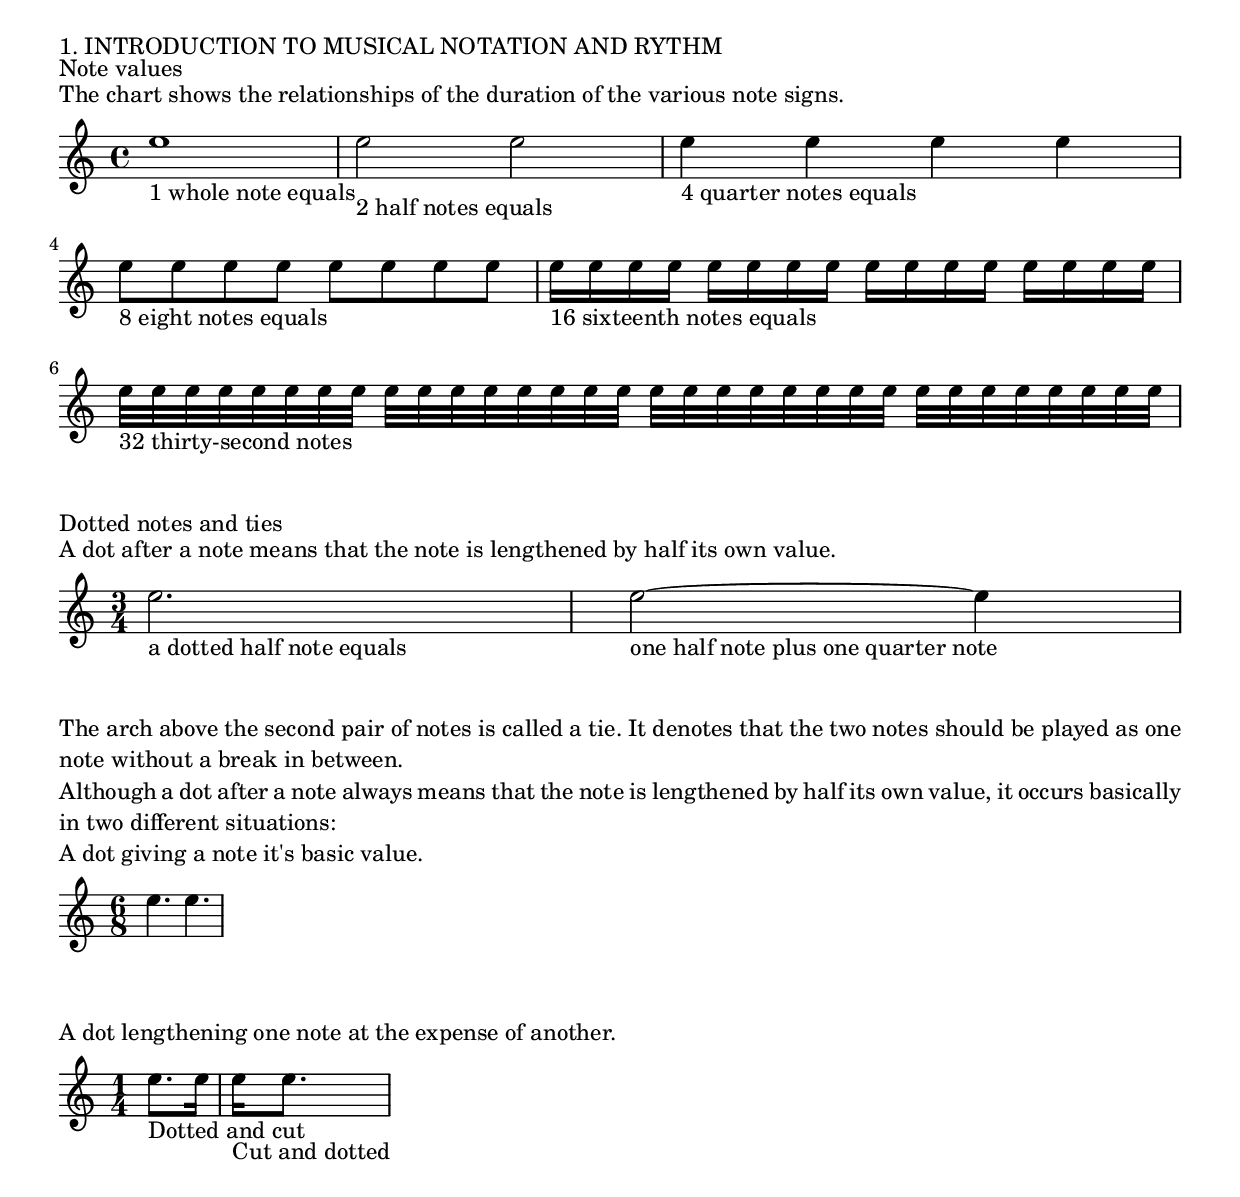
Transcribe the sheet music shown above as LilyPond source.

%{
    MPD Bagpipe Tutor.
%}

\version "2.12.0"

\include "bagpipe.ly"
%{
    Locally customized stuff and helper macros.
%}

\version "2.12.0"

% Use \nudge before a single grace note between two major notes
% if you want to move the grace to a more centered position. Tweak the
% \nudgeFactor to get the grace note to where you want it.
nudgeFactor = #'(-1 . 0)
nudge = {
  \once \override Staff.NoteHead #'extra-offset = \nudgeFactor
  \once \override Staff.Stem #'extra-offset = \nudgeFactor
}

% Use \space to put extra space between two notes to, for instance get a
% glissando to be more visible. Tweak the \spaceFactor to get the space
% you want.
spaceFactor = #1.5
space = \once \override Score.SeparationItem #'padding = \spaceFactor

% Make room for a low A or low G gracenote.
#(define (lowerBeam left right)
  (ly:export
   #{ \once \override Beam #'positions = #(cons $left $right) #}))


% Global settings
\paper { indent = 0\mm }

\markup { 1. INTRODUCTION TO MUSICAL NOTATION AND RYTHM }

\markup { Note values }

\markuplines {
  \justified-lines { 
    The chart shows the relationships of the duration of the various note signs.
  }
}

\score {
{
  e1_\markup {1 whole note equals}
  e2_\markup {2 half notes equals} e2
  e4_\markup {4 quarter notes equals} \repeat unfold 3 {e4}
  \break
  e8_\markup {8 eight notes equals} \repeat unfold 7 {e8}
  e16_\markup {16 sixteenth notes equals} \repeat unfold 15 {e16}
  e32_\markup {32 thirty-second notes} \repeat unfold 31 {e32}
}
\layout { ragged-right = ##f }
}

\markup { Dotted notes and ties }

\markuplines {
  \justified-lines { 
    A dot after a note means that the note is lengthened by half its own value.
  }
}

\score {
{
  \time 3/4
  e2._\markup {a dotted half note equals}
  e2_\markup {one half note plus one quarter note} ~ e4
}
\layout { ragged-right = ##f }
}

\markuplines {
  \justified-lines { 
    The arch above the second pair of notes is called a tie. It denotes that 
    the two notes should be played as one note without a break in between.
  }
  \justified-lines {
    Although a dot after a note always means that the note is lengthened by 
    half its own value, it occurs basically in two different situations:
  }
  \justified-lines {
    A dot giving a note it's basic value.
  }
}

\score {
{
  \time 6/8
  e4. e4.
}
\layout { ragged-right = ##t }
}

\markuplines {
  \justified-lines { 
    A dot lengthening one note at the expense of another.
  }
}

\score {
{
  \time 1/4
  e8._\markup {Dotted and cut} e16
  e16_\markup {Cut and dotted} e8.
}
\layout { ragged-right = ##t }
}


